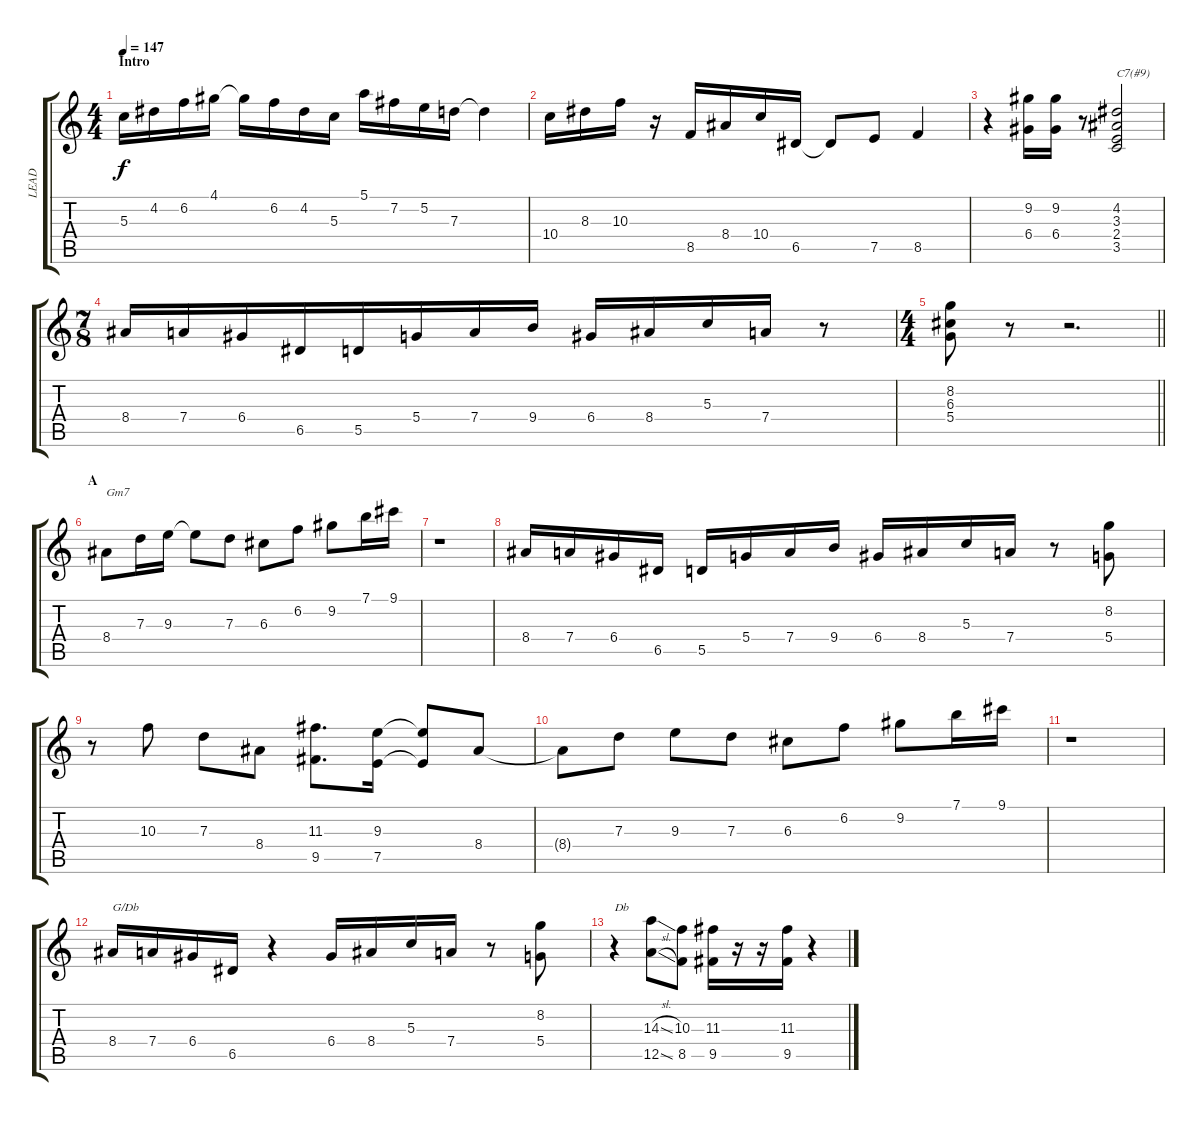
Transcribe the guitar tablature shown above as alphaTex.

\track ("LEAD" "LEAD") {instrument distortionguitar}
\staff {score tabs}
\tuning (E4 B3 G3 D3 A2 E2) {hide}
\ts (4 4)
\section ("" "Intro")
\tempo 147
\clef g2
\ks c
5.3.16{dy f instrument distortionguitar} 4.2.16 6.2.16 4.1.16 4.1{t}.16 6.2.16 4.2.16 5.3.16 5.1.16 7.2.16 5.2.16 7.3.16 7.3{t}.4 |
10.4.16 8.3.16 10.3.16 r.16 8.5.16 8.4.16 10.4.16 6.5.16 6.5{t}.8 7.5.8 8.5.4 |
r.4 (9.2 6.4).16 (9.2 6.4).16 r.8 (4.2 3.3 2.4 3.5).2{txt "C7(#9)"} |
\ts (7 8)
8.4.16 7.4.16 6.4.16 6.5.16 5.5.16 5.4.16 7.4.16 9.4.16 6.4.16 8.4.16 5.3.16 7.4.16 r.8 |
\ts (4 4)
\barLineRight lightlight
(8.2 6.3 5.4).8 r.8 r.2{d} |
\section ("" "A")
8.4.8{txt "Gm7"} 7.3.16 9.3.16 9.3{t}.8 7.3.8 6.3.8 6.2.8 9.2.8 7.1.16 9.1.16 |
r.1 |
8.4.16 7.4.16 6.4.16 6.5.16 5.5.16 5.4.16 7.4.16 9.4.16 6.4.16 8.4.16 5.3.16 7.4.16 r.8 (8.2 5.4).8 |
r.8 10.3.8 7.3.8 8.4.8 (11.3 9.5).8{d} (9.3 7.5).16 (9.3{t} 7.5{t}).8 8.4.8 |
8.4{t}.8 7.3.8 9.3.8 7.3.8 6.3.8 6.2.8 9.2.8 7.1.16 9.1.16 |
r.1 |
8.4.16{txt "G/Db"} 7.4.16 6.4.16 6.5.16 r.4 6.4.16 8.4.16 5.3.16 7.4.16 r.8 (8.2 5.4).8 |
r.4{txt "Db"} (14.3{sl} 12.5{sl}).8 (10.3 8.5).8 (11.3 9.5).16 r.16 r.16 (11.3 9.5).16 r.4
